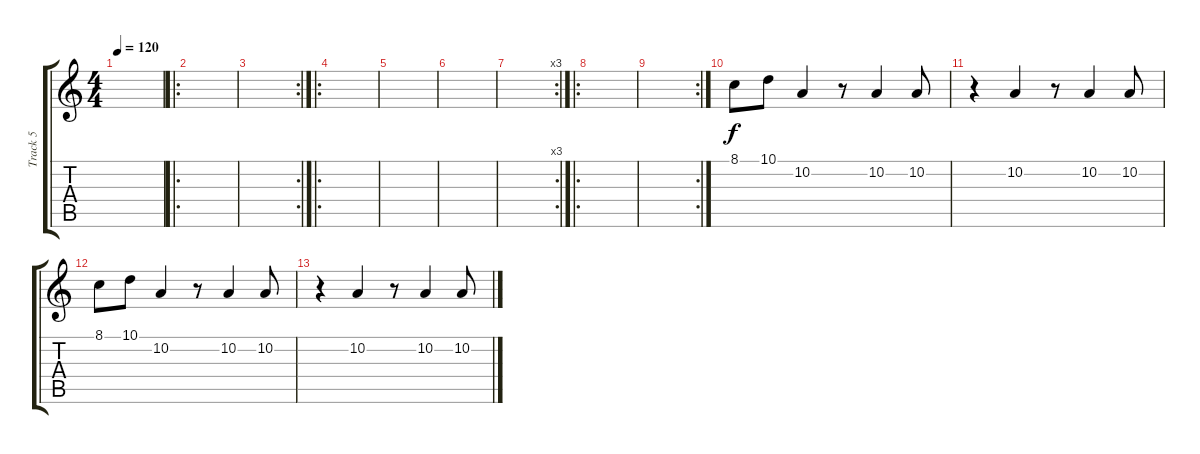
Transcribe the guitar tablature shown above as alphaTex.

\track ("Track 5" "Track 5") {instrument fx7echoes}
\staff {score tabs}
\tuning (E4 B3 G3 D3 A2 E2) {hide}
\ts (4 4)
\tempo 120
\clef g2
\ks c
|
\ro
|
\rc 2
|
\ro
|
|
|
\rc 3
|
\ro
|
\rc 2
|
8.1.8 10.1.8 10.2.4 r.8 10.2.4 10.2.8 |
r.4 10.2.4 r.8 10.2.4 10.2.8 |
8.1.8 10.1.8 10.2.4 r.8 10.2.4 10.2.8 |
r.4 10.2.4 r.8 10.2.4 10.2.8
